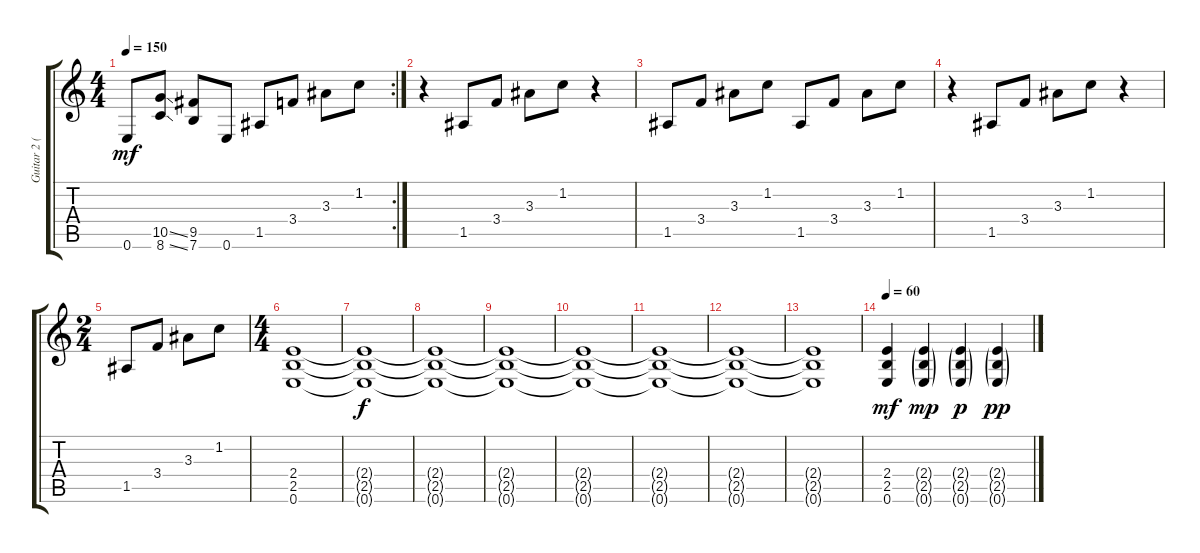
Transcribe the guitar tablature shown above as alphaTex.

\track ("Guitar 2 (Al Pitrelli)" "Guitar 2 (") {instrument distortionguitar}
\staff {score tabs}
\tuning (E4 B3 G3 D3 A2 E2) {hide}
\rc 2
\ts (4 4)
\tempo 150
\clef g2
\ks c
0.6.8{dy mf} (10.5{ss} 8.6{ss}).8 (9.5 7.6).8 0.6.8 1.5.8 3.4.8 3.3.8 1.2.8 |
r.4 1.5.8 3.4.8 3.3.8 1.2.8 r.4 |
1.5.8 3.4.8 3.3.8 1.2.8 1.5.8 3.4.8 3.3.8 1.2.8 |
r.4 1.5.8 3.4.8 3.3.8 1.2.8 r.4 |
\ts (2 4)
1.5.8 3.4.8 3.3.8 1.2.8 |
\ts (4 4)
(2.4 2.5 0.6).1 |
(2.4{t} 2.5{t} 0.6{t}).1{dy f} |
(2.4{t} 2.5{t} 0.6{t}).1 |
(2.4{t} 2.5{t} 0.6{t}).1 |
(2.4{t} 2.5{t} 0.6{t}).1 |
(2.4{t} 2.5{t} 0.6{t}).1 |
(2.4{t} 2.5{t} 0.6{t}).1 |
(2.4{t} 2.5{t} 0.6{t}).1 |
\tempo 60
(2.4 2.5 0.6).4{dy mf} (2.4{g} 2.5{g} 0.6{g}).4{dy mp} (2.4{g} 2.5{g} 0.6{g}).4{dy p} (2.4{g} 2.5{g} 0.6{g}).4{dy pp}
